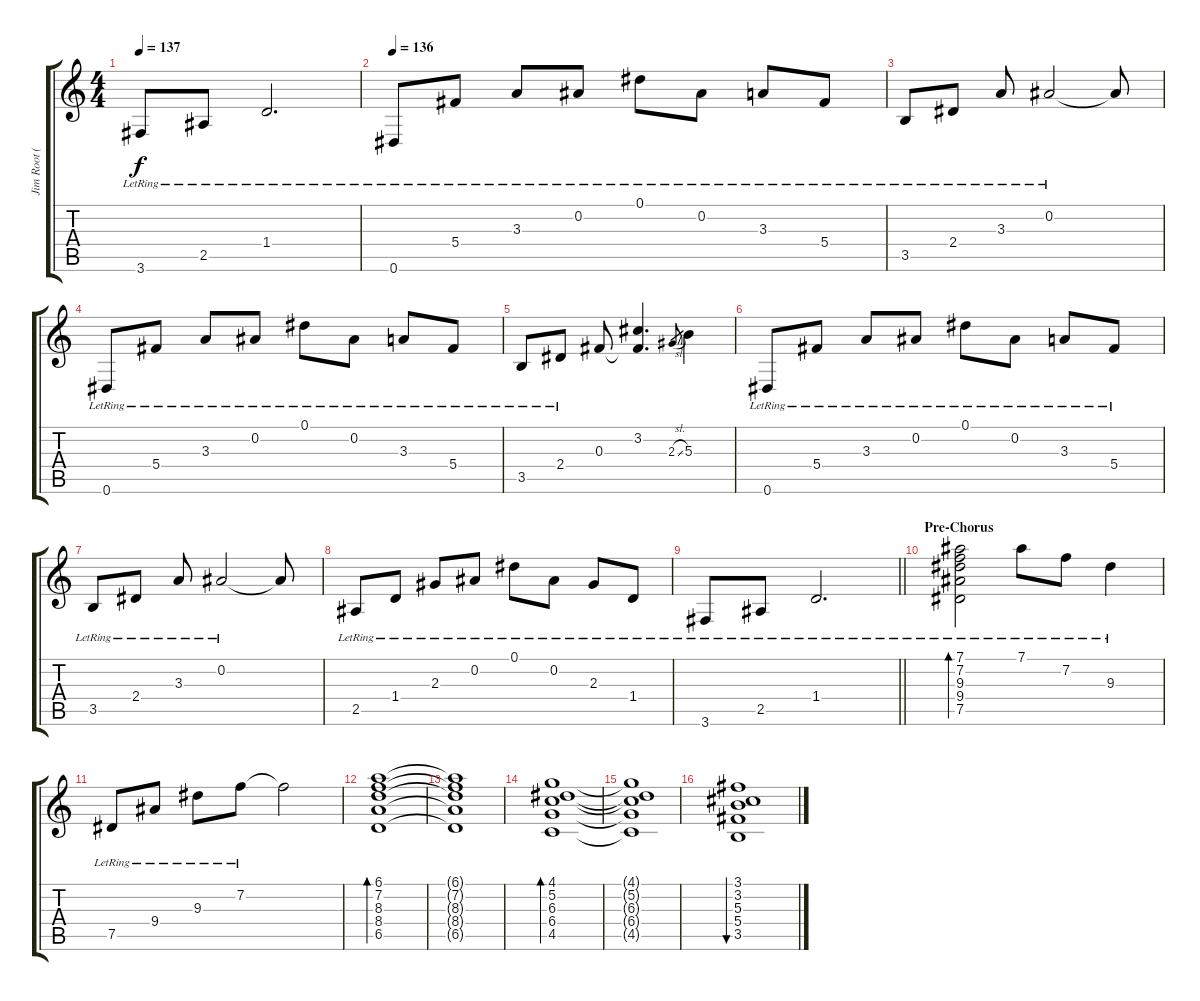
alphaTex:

\track ("Jim Root (Clean)" "Jim Root (") {instrument electricguitarclean}
\staff {score tabs}
\tuning (Eb4 Bb3 Gb3 Db3 Ab2 Eb2) {hide}
\ts (4 4)
\tempo 137
\clef g2
\ks c
3.6{lr}.8{dy f} 2.5{lr}.8 1.4{lr}.2{d} |
\tempo 136
0.6{lr}.8 5.4{lr}.8 3.3{lr}.8 0.2{lr}.8 0.1{lr}.8 0.2{lr}.8 3.3{lr}.8 5.4{lr}.8 |
3.5{lr}.8 2.4{lr}.8 3.3{lr}.8 0.2{lr}.2 0.2{t}.8 |
0.6{lr}.8 5.4{lr}.8 3.3{lr}.8 0.2{lr}.8 0.1{lr}.8 0.2{lr}.8 3.3{lr}.8 5.4{lr}.8 |
3.5{lr}.8 2.4{lr}.8 0.3.8 (3.2 0.3{t}).4{d} 2.3{sl}.8{gr} 5.3.4 |
0.6{lr}.8 5.4{lr}.8 3.3{lr}.8 0.2{lr}.8 0.1{lr}.8 0.2{lr}.8 3.3{lr}.8 5.4{lr}.8 |
3.5{lr}.8 2.4{lr}.8 3.3{lr}.8 0.2{lr}.2 0.2{t}.8 |
2.5{lr}.8 1.4{lr}.8 2.3{lr}.8 0.2{lr}.8 0.1{lr}.8 0.2{lr}.8 2.3{lr}.8 1.4{lr}.8 |
\barLineRight lightlight
3.6{lr}.8 2.5{lr}.8 1.4{lr}.2{d} |
\section ("" "Pre-Chorus")
(7.1{lr} 7.2{lr} 9.3{lr} 9.4{lr} 7.5{lr}).2{bd 240} 7.1{lr}.8 7.2{lr}.8 9.3{lr}.4 |
7.5{lr}.8 9.4{lr}.8 9.3{lr}.8 7.2{lr}.8 7.2{t}.2 |
(6.1 7.2 8.3 8.4 6.5).1{bd 240} |
(6.1{t} 7.2{t} 8.3{t} 8.4{t} 6.5{t}).1 |
(4.1 5.2 6.3 6.4 4.5).1{bd 240} |
(4.1{t} 5.2{t} 6.3{t} 6.4{t} 4.5{t}).1 |
(3.1 3.2 5.3 5.4 3.5).1{bu 240}
